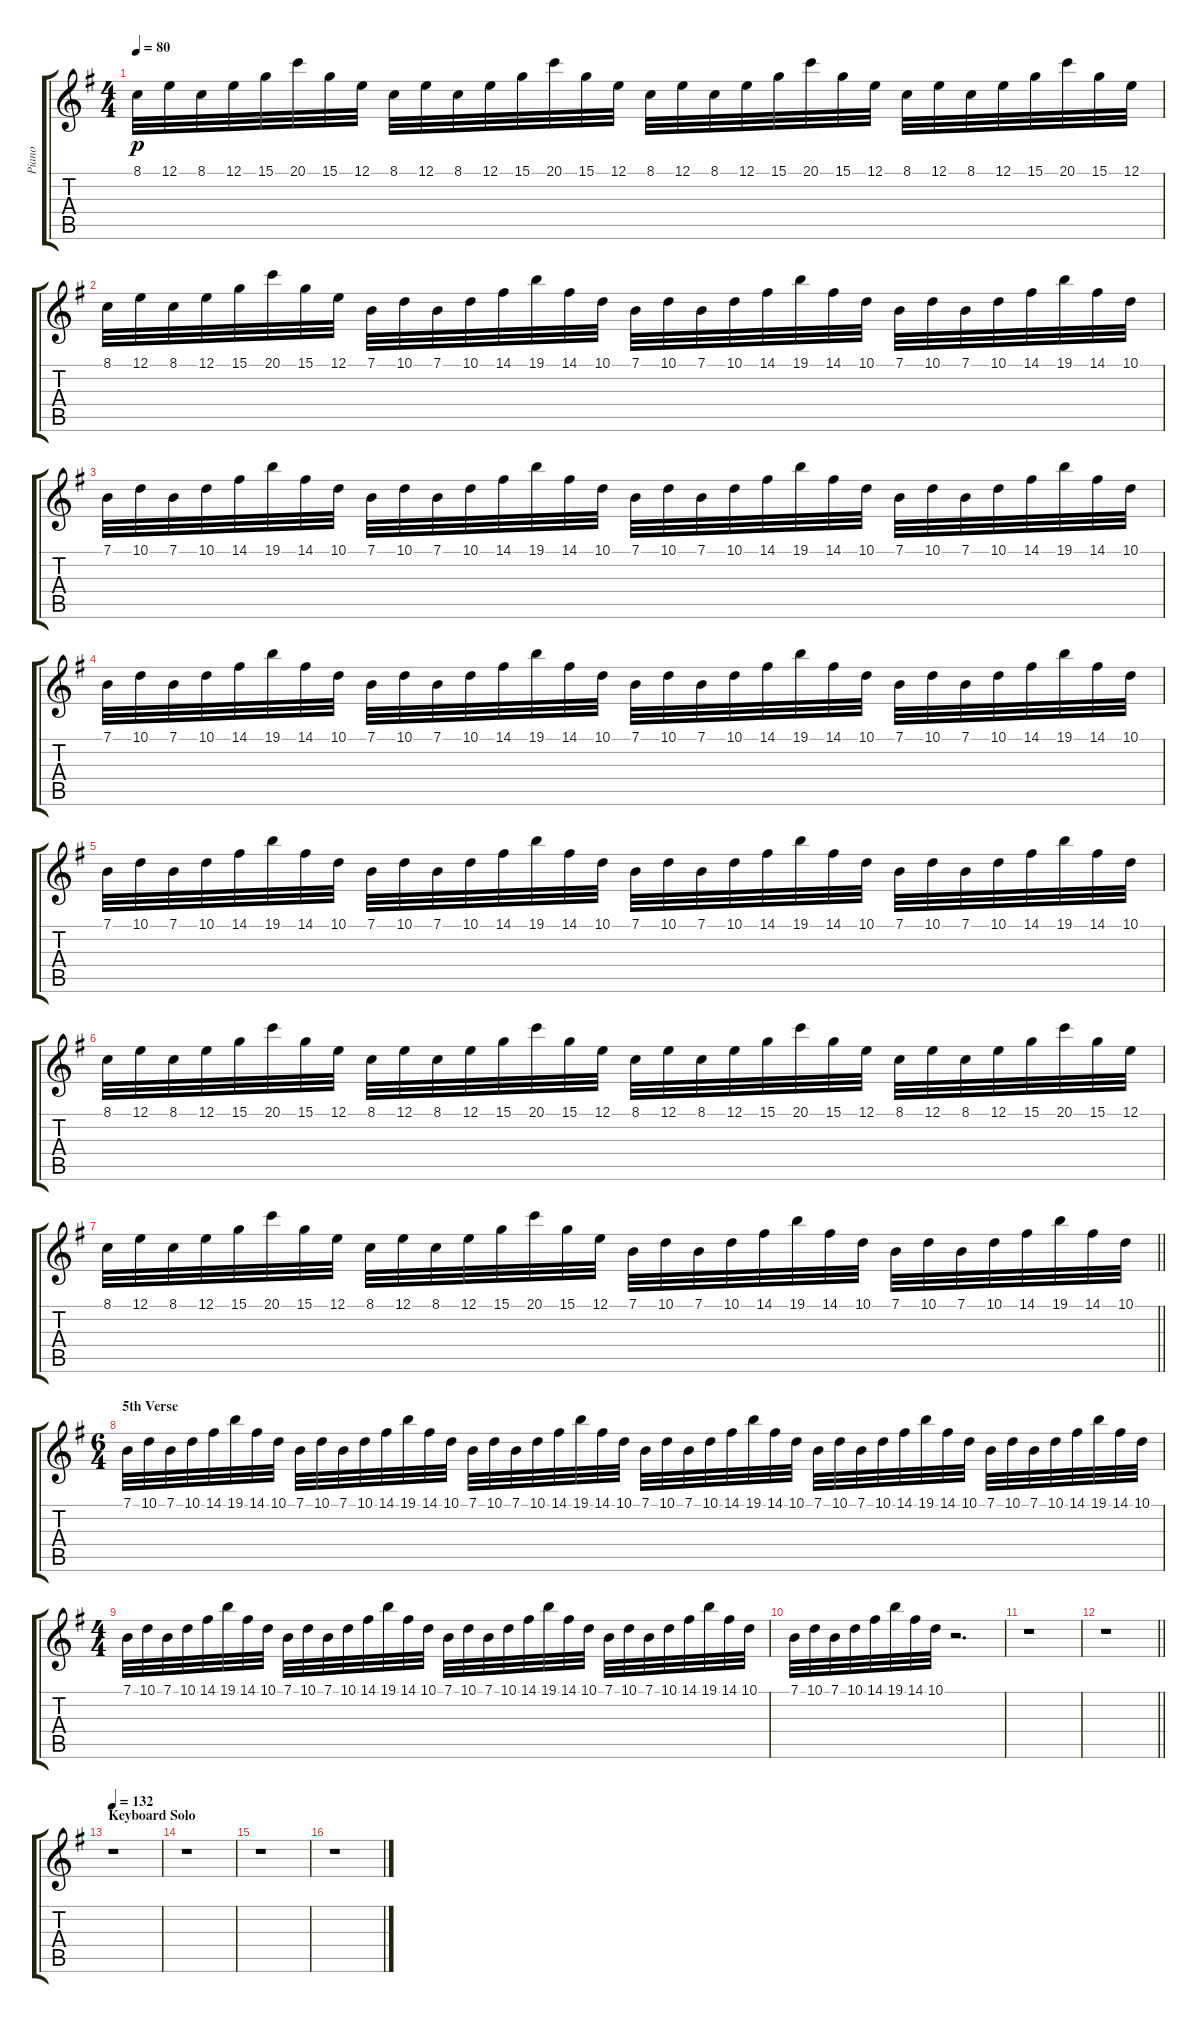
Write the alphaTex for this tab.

\track ("Piano" "Piano") {instrument electricpiano1}
\staff {score tabs}
\tuning (E4 B3 G3 D3 A2 E2) {hide}
\ts (4 4)
\tempo 80
\clef g2
\ks g
8.1.32{dy p} 12.1.32 8.1.32 12.1.32 15.1.32 20.1.32 15.1.32 12.1.32 8.1.32 12.1.32 8.1.32 12.1.32 15.1.32 20.1.32 15.1.32 12.1.32 8.1.32 12.1.32 8.1.32 12.1.32 15.1.32 20.1.32 15.1.32 12.1.32 8.1.32 12.1.32 8.1.32 12.1.32 15.1.32 20.1.32 15.1.32 12.1.32 |
8.1.32 12.1.32 8.1.32 12.1.32 15.1.32 20.1.32 15.1.32 12.1.32 7.1.32 10.1.32 7.1.32 10.1.32 14.1.32 19.1.32 14.1.32 10.1.32 7.1.32 10.1.32 7.1.32 10.1.32 14.1.32 19.1.32 14.1.32 10.1.32 7.1.32 10.1.32 7.1.32 10.1.32 14.1.32 19.1.32 14.1.32 10.1.32 |
7.1.32 10.1.32 7.1.32 10.1.32 14.1.32 19.1.32 14.1.32 10.1.32 7.1.32 10.1.32 7.1.32 10.1.32 14.1.32 19.1.32 14.1.32 10.1.32 7.1.32 10.1.32 7.1.32 10.1.32 14.1.32 19.1.32 14.1.32 10.1.32 7.1.32 10.1.32 7.1.32 10.1.32 14.1.32 19.1.32 14.1.32 10.1.32 |
7.1.32 10.1.32 7.1.32 10.1.32 14.1.32 19.1.32 14.1.32 10.1.32 7.1.32 10.1.32 7.1.32 10.1.32 14.1.32 19.1.32 14.1.32 10.1.32 7.1.32 10.1.32 7.1.32 10.1.32 14.1.32 19.1.32 14.1.32 10.1.32 7.1.32 10.1.32 7.1.32 10.1.32 14.1.32 19.1.32 14.1.32 10.1.32 |
7.1.32 10.1.32 7.1.32 10.1.32 14.1.32 19.1.32 14.1.32 10.1.32 7.1.32 10.1.32 7.1.32 10.1.32 14.1.32 19.1.32 14.1.32 10.1.32 7.1.32 10.1.32 7.1.32 10.1.32 14.1.32 19.1.32 14.1.32 10.1.32 7.1.32 10.1.32 7.1.32 10.1.32 14.1.32 19.1.32 14.1.32 10.1.32 |
8.1.32 12.1.32 8.1.32 12.1.32 15.1.32 20.1.32 15.1.32 12.1.32 8.1.32 12.1.32 8.1.32 12.1.32 15.1.32 20.1.32 15.1.32 12.1.32 8.1.32 12.1.32 8.1.32 12.1.32 15.1.32 20.1.32 15.1.32 12.1.32 8.1.32 12.1.32 8.1.32 12.1.32 15.1.32 20.1.32 15.1.32 12.1.32 |
\barLineRight lightlight
8.1.32 12.1.32 8.1.32 12.1.32 15.1.32 20.1.32 15.1.32 12.1.32 8.1.32 12.1.32 8.1.32 12.1.32 15.1.32 20.1.32 15.1.32 12.1.32 7.1.32 10.1.32 7.1.32 10.1.32 14.1.32 19.1.32 14.1.32 10.1.32 7.1.32 10.1.32 7.1.32 10.1.32 14.1.32 19.1.32 14.1.32 10.1.32 |
\ts (6 4)
\section ("" "5th Verse")
7.1.32{volume 0} 10.1.32 7.1.32 10.1.32 14.1.32 19.1.32 14.1.32 10.1.32 7.1.32 10.1.32 7.1.32 10.1.32 14.1.32 19.1.32 14.1.32 10.1.32 7.1.32 10.1.32 7.1.32 10.1.32 14.1.32 19.1.32 14.1.32 10.1.32 7.1.32 10.1.32 7.1.32 10.1.32 14.1.32 19.1.32 14.1.32 10.1.32 7.1.32 10.1.32 7.1.32 10.1.32 14.1.32 19.1.32 14.1.32 10.1.32 7.1.32 10.1.32 7.1.32 10.1.32 14.1.32 19.1.32 14.1.32 10.1.32 |
\ts (4 4)
7.1.32 10.1.32 7.1.32 10.1.32 14.1.32 19.1.32 14.1.32 10.1.32 7.1.32 10.1.32 7.1.32 10.1.32 14.1.32 19.1.32 14.1.32 10.1.32 7.1.32 10.1.32 7.1.32 10.1.32 14.1.32 19.1.32 14.1.32 10.1.32 7.1.32 10.1.32 7.1.32 10.1.32 14.1.32 19.1.32 14.1.32 10.1.32 |
7.1.32 10.1.32 7.1.32 10.1.32 14.1.32 19.1.32 14.1.32 10.1.32 r.2{d} |
r.1{volume 13} |
\barLineRight lightlight
r.1 |
\section ("" "Keyboard Solo")
\tempo 132
r.1 |
r.1 |
r.1 |
r.1
